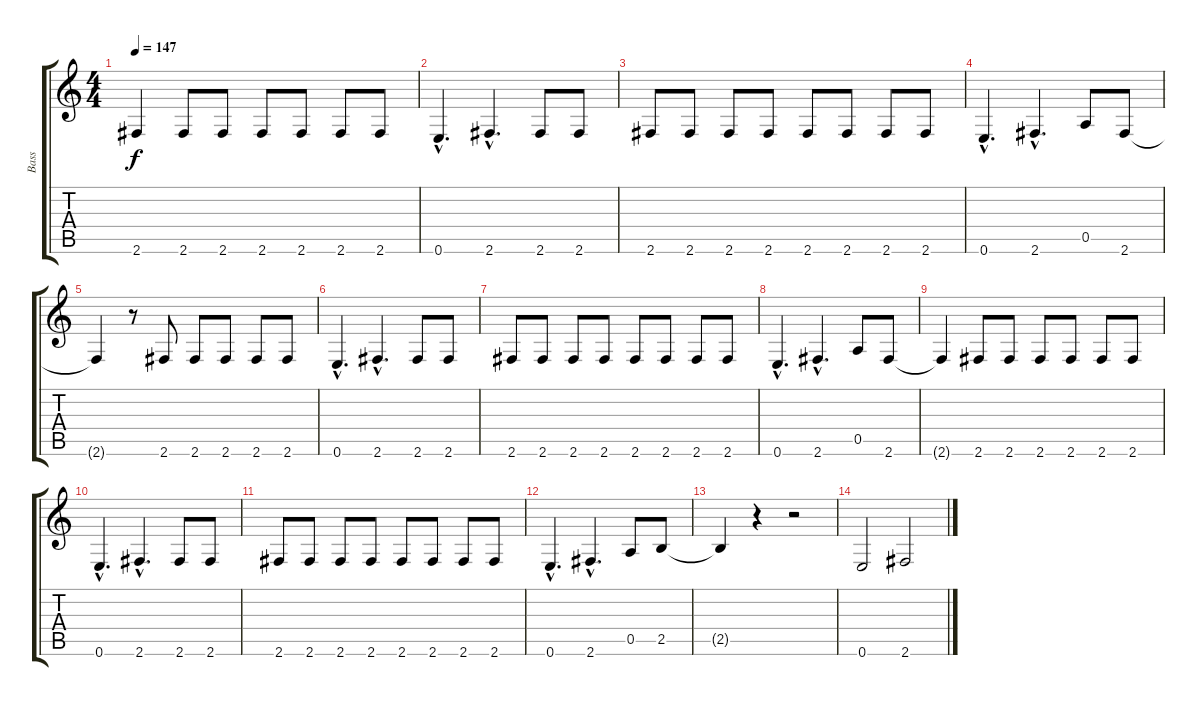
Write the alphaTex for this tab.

\track ("Bass" "Bass") {instrument electricbassfinger}
\staff {score tabs}
\tuning (E4 B3 G3 D3 A2 E2) {hide}
\ts (4 4)
\tempo 147
\clef g2
\ks c
2.6{t}.4{dy f} 2.6.8 2.6.8 2.6.8 2.6.8 2.6.8 2.6.8 |
0.6{hac}.4{d} 2.6{hac}.4{d} 2.6.8 2.6.8 |
2.6.8 2.6.8 2.6.8 2.6.8 2.6.8 2.6.8 2.6.8 2.6.8 |
0.6{hac}.4{d} 2.6{hac}.4{d} 0.5.8 2.6.8 |
2.6{t}.4 r.8 2.6.8 2.6.8 2.6.8 2.6.8 2.6.8 |
0.6{hac}.4{d} 2.6{hac}.4{d} 2.6.8 2.6.8 |
2.6.8 2.6.8 2.6.8 2.6.8 2.6.8 2.6.8 2.6.8 2.6.8 |
0.6{hac}.4{d} 2.6{hac}.4{d} 0.5.8 2.6.8 |
2.6{t}.4 2.6.8 2.6.8 2.6.8 2.6.8 2.6.8 2.6.8 |
0.6{hac}.4{d} 2.6{hac}.4{d} 2.6.8 2.6.8 |
2.6.8 2.6.8 2.6.8 2.6.8 2.6.8 2.6.8 2.6.8 2.6.8 |
0.6{hac}.4{d} 2.6{hac}.4{d} 0.5.8 2.5.8 |
2.5{t}.4 r.4 r.2 |
0.6.2 2.6.2
